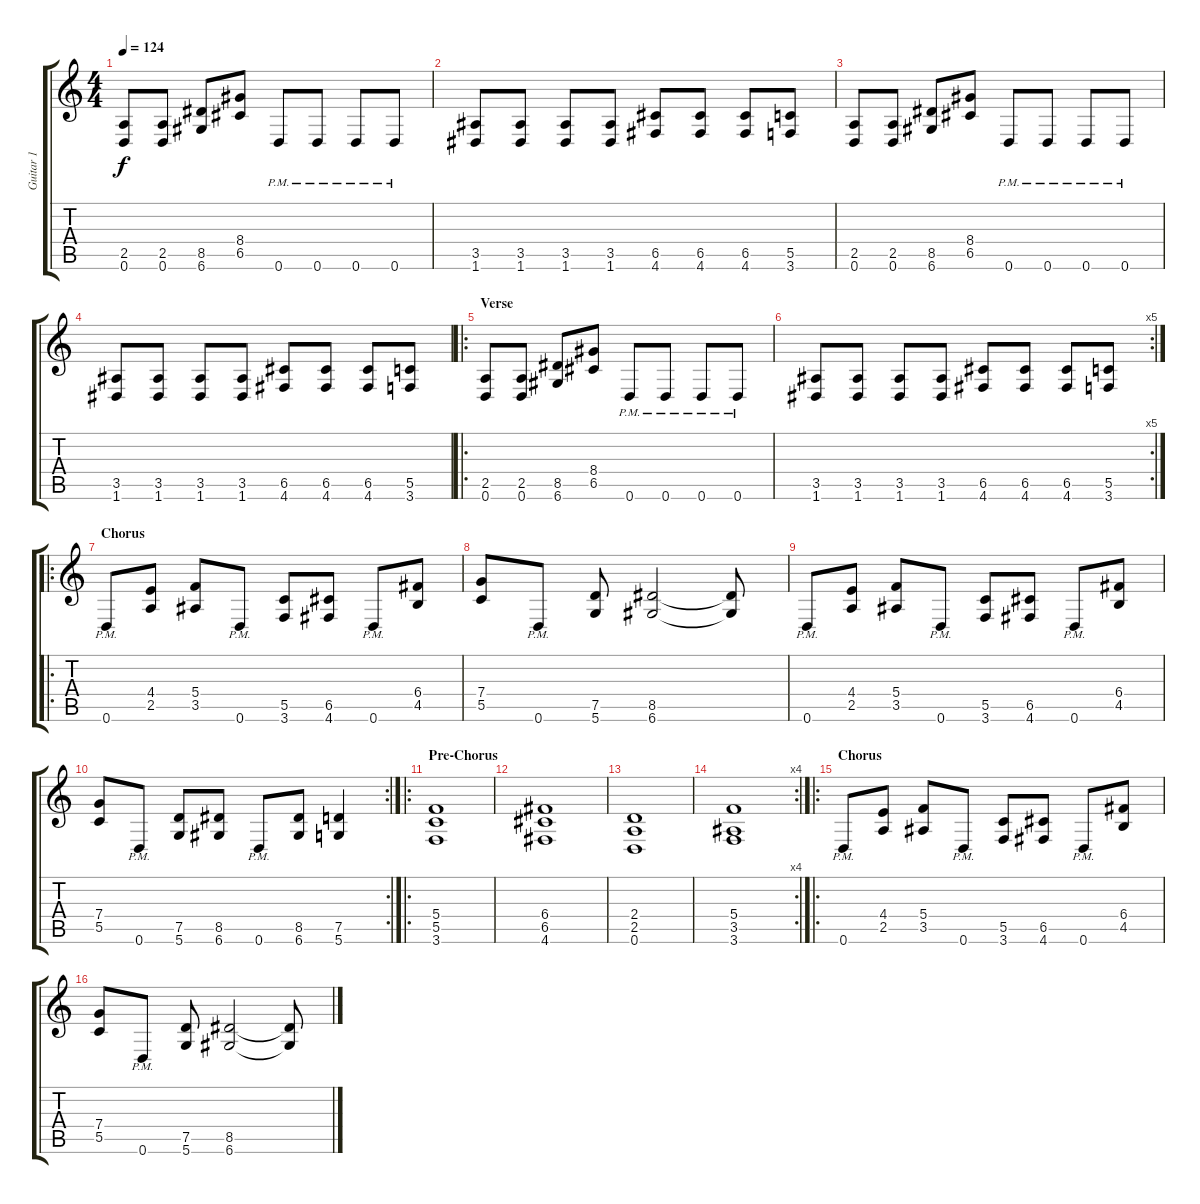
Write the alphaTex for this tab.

\track ("Guitar 1" "Guitar 1") {instrument distortionguitar}
\staff {score tabs}
\tuning (D4 A3 F3 C3 G2 D2) {hide}
\ts (4 4)
\tempo 124
\clef g2
\ks c
(2.5 0.6).8{dy f} (2.5 0.6).8 (8.5 6.6).8 (8.4 6.5).8 0.6{pm}.8 0.6{pm}.8 0.6{pm}.8 0.6{pm}.8 |
(3.5 1.6).8 (3.5 1.6).8 (3.5 1.6).8 (3.5 1.6).8 (6.5 4.6).8 (6.5 4.6).8 (6.5 4.6).8 (5.5 3.6).8 |
(2.5 0.6).8 (2.5 0.6).8 (8.5 6.6).8 (8.4 6.5).8 0.6{pm}.8 0.6{pm}.8 0.6{pm}.8 0.6{pm}.8 |
(3.5 1.6).8 (3.5 1.6).8 (3.5 1.6).8 (3.5 1.6).8 (6.5 4.6).8 (6.5 4.6).8 (6.5 4.6).8 (5.5 3.6).8 |
\ro
\section ("" "Verse")
(2.5 0.6).8 (2.5 0.6).8 (8.5 6.6).8 (8.4 6.5).8 0.6{pm}.8 0.6{pm}.8 0.6{pm}.8 0.6{pm}.8 |
\rc 5
(3.5 1.6).8 (3.5 1.6).8 (3.5 1.6).8 (3.5 1.6).8 (6.5 4.6).8 (6.5 4.6).8 (6.5 4.6).8 (5.5 3.6).8 |
\ro
\section ("" "Chorus")
0.6{pm}.8 (4.4 2.5).8 (5.4 3.5).8 0.6{pm}.8 (5.5 3.6).8 (6.5 4.6).8 0.6{pm}.8 (6.4 4.5).8 |
(7.4 5.5).8 0.6{pm}.8 (7.5 5.6).8 (8.5 6.6).2 (8.5{t} 6.6{t}).8 |
0.6{pm}.8 (4.4 2.5).8 (5.4 3.5).8 0.6{pm}.8 (5.5 3.6).8 (6.5 4.6).8 0.6{pm}.8 (6.4 4.5).8 |
\rc 2
(7.4 5.5).8 0.6{pm}.8 (7.5 5.6).8 (8.5 6.6).8 0.6{pm}.8 (8.5 6.6).8 (7.5 5.6).4 |
\ro
\section ("" "Pre-Chorus")
(5.4 5.5 3.6).1 |
(6.4 6.5 4.6).1 |
(2.4 2.5 0.6).1 |
\rc 4
(5.4 3.5 3.6).1 |
\ro
\section ("" "Chorus")
0.6{pm}.8 (4.4 2.5).8 (5.4 3.5).8 0.6{pm}.8 (5.5 3.6).8 (6.5 4.6).8 0.6{pm}.8 (6.4 4.5).8 |
(7.4 5.5).8 0.6{pm}.8 (7.5 5.6).8 (8.5 6.6).2 (8.5{t} 6.6{t}).8
